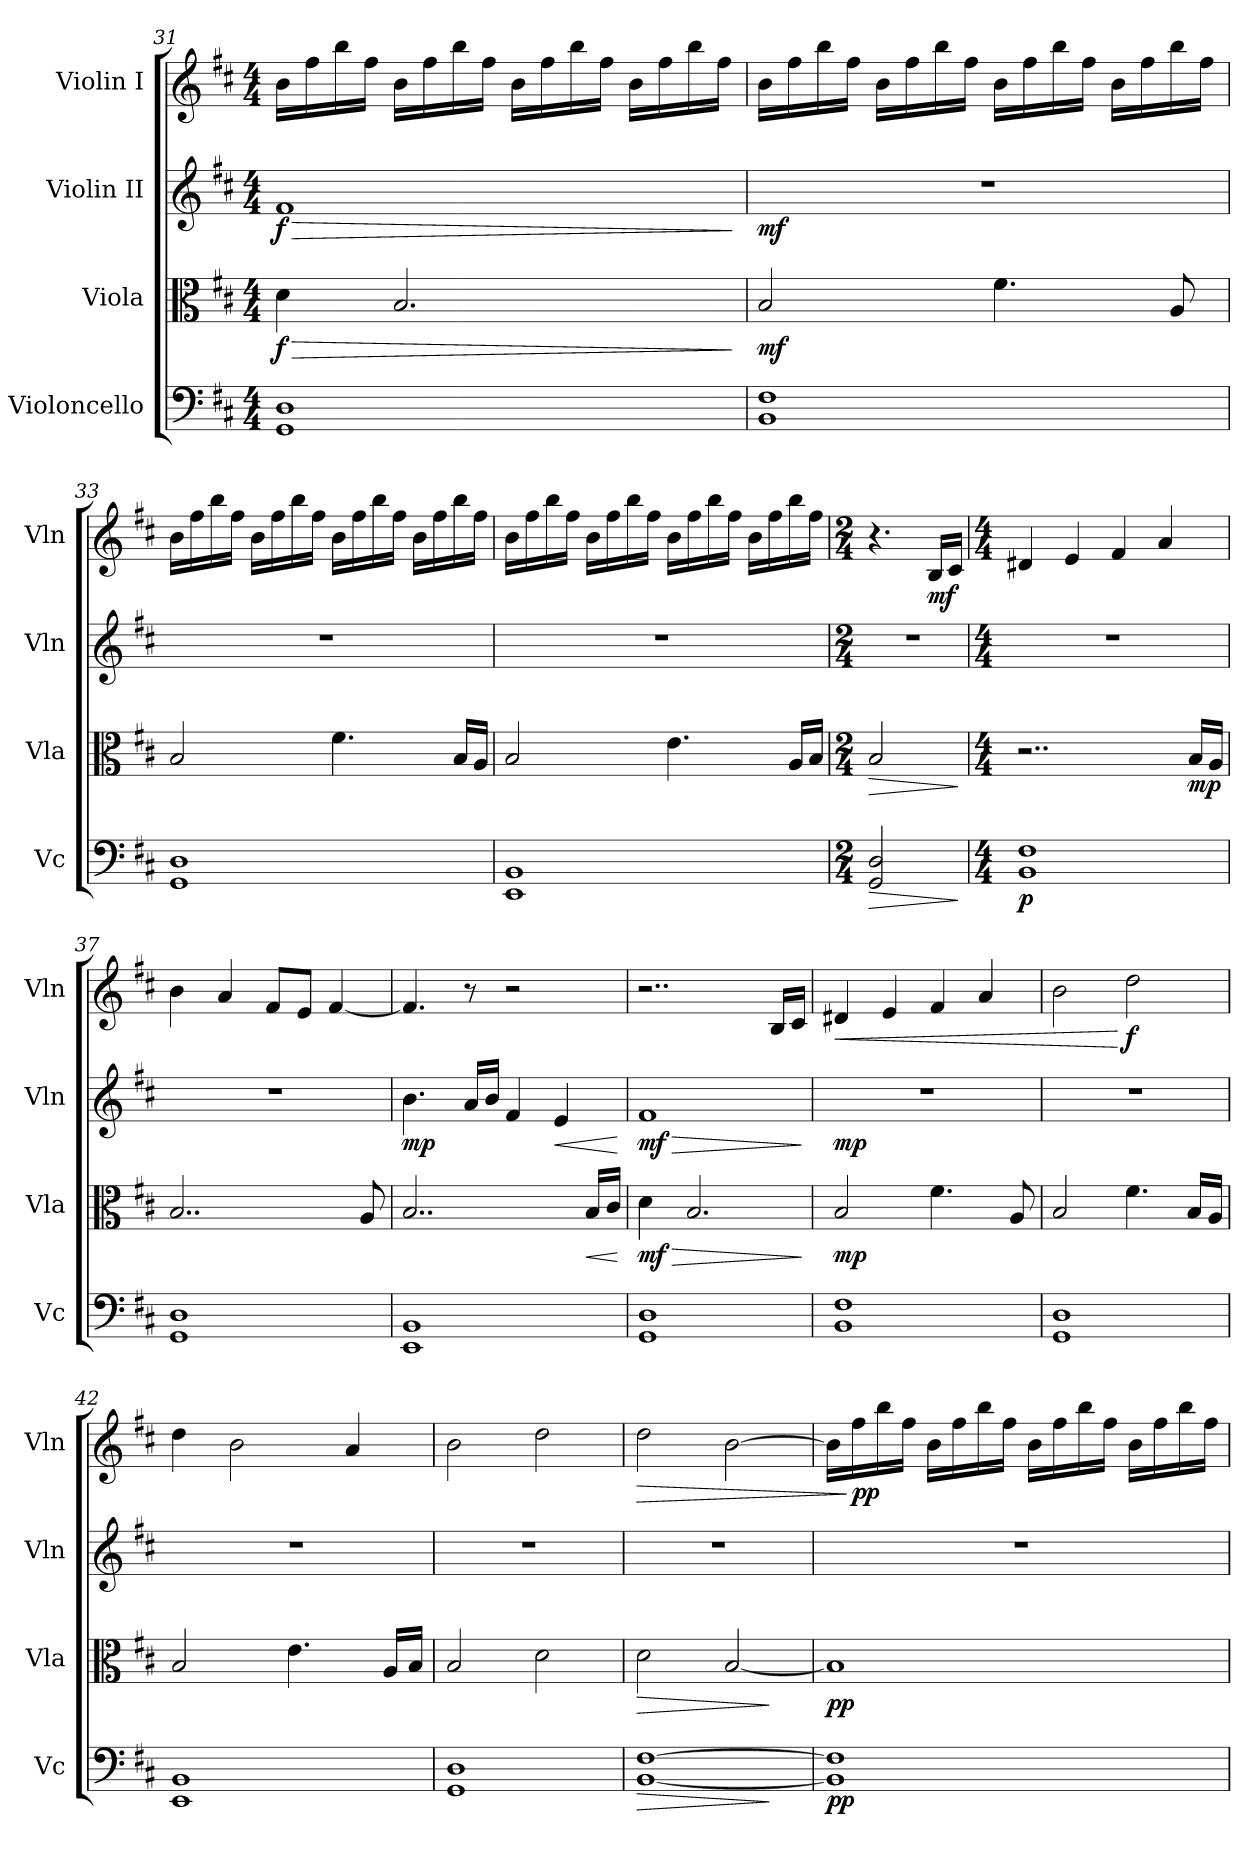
**kern	**dynam	**kern	**dynam	**kern	**dynam	**kern	**dynam
*part4	*part4	*part3	*part3	*part2	*part2	*part1	*part1
*staff4	*staff4	*staff3	*staff3	*staff2	*staff2	*staff1	*staff1
*I"Violoncello	*	*I"Viola	*	*I"Violin II	*	*I"Violin I	*
*I'Vc	*	*I'Vla	*	*I'Vln	*	*I'Vln	*
*clefF4	*	*clefC3	*	*clefG2	*	*clefG2	*
*k[f#c#]	*	*k[f#c#]	*	*k[f#c#]	*	*k[f#c#]	*
*M4/4	*	*M4/4	*	*M4/4	*	*M4/4	*
=31	=31	=31	=31	=31	=31	=31	=31
!	!	!	!LO:HP:b	!	!LO:HP:b	!	!
!	!	!	!LO:DY:n=1:b	!	!LO:DY:n=1:b	!	!
1GG 1D	.	4d\	> f	1f#	> f	16b\LL	.
.	.	.	.	.	.	16ff#\	.
.	.	.	.	.	.	16bb\	.
.	.	.	.	.	.	16ff#\JJ	.
.	.	2.B/	.	.	.	16b\LL	.
.	.	.	.	.	.	16ff#\	.
.	.	.	.	.	.	16bb\	.
.	.	.	.	.	.	16ff#\JJ	.
.	.	.	.	.	.	16b\LL	.
.	.	.	.	.	.	16ff#\	.
.	.	.	.	.	.	16bb\	.
.	.	.	.	.	.	16ff#\JJ	.
.	.	.	.	.	.	16b\LL	.
.	.	.	.	.	.	16ff#\	.
.	.	.	.	.	.	16bb\	.
.	.	.	.	.	.	16ff#\JJ	.
.	.	.	]	.	]	.	.
!!LO:PB:g=z
=32	=32	=32	=32	=32	=32	=32	=32
!	!	!	!LO:DY:b	!	!LO:DY:b	!	!
1BB 1F#	.	2B/	mf	1r	mf	16b\LL	.
.	.	.	.	.	.	16ff#\	.
.	.	.	.	.	.	16bb\	.
.	.	.	.	.	.	16ff#\JJ	.
.	.	.	.	.	.	16b\LL	.
.	.	.	.	.	.	16ff#\	.
.	.	.	.	.	.	16bb\	.
.	.	.	.	.	.	16ff#\JJ	.
.	.	4.f#\	.	.	.	16b\LL	.
.	.	.	.	.	.	16ff#\	.
.	.	.	.	.	.	16bb\	.
.	.	.	.	.	.	16ff#\JJ	.
.	.	.	.	.	.	16b\LL	.
.	.	.	.	.	.	16ff#\	.
.	.	8A/	.	.	.	16bb\	.
.	.	.	.	.	.	16ff#\JJ	.
=33	=33	=33	=33	=33	=33	=33	=33
1GG 1D	.	2B/	.	1r	.	16b\LL	.
.	.	.	.	.	.	16ff#\	.
.	.	.	.	.	.	16bb\	.
.	.	.	.	.	.	16ff#\JJ	.
.	.	.	.	.	.	16b\LL	.
.	.	.	.	.	.	16ff#\	.
.	.	.	.	.	.	16bb\	.
.	.	.	.	.	.	16ff#\JJ	.
.	.	4.f#\	.	.	.	16b\LL	.
.	.	.	.	.	.	16ff#\	.
.	.	.	.	.	.	16bb\	.
.	.	.	.	.	.	16ff#\JJ	.
.	.	.	.	.	.	16b\LL	.
.	.	.	.	.	.	16ff#\	.
.	.	16B/LL	.	.	.	16bb\	.
.	.	16A/JJ	.	.	.	16ff#\JJ	.
!!LO:LB:g=z
=34	=34	=34	=34	=34	=34	=34	=34
1EE 1BB	.	2B/	.	1r	.	16b\LL	.
.	.	.	.	.	.	16ff#\	.
.	.	.	.	.	.	16bb\	.
.	.	.	.	.	.	16ff#\JJ	.
.	.	.	.	.	.	16b\LL	.
.	.	.	.	.	.	16ff#\	.
.	.	.	.	.	.	16bb\	.
.	.	.	.	.	.	16ff#\JJ	.
.	.	4.e\	.	.	.	16b\LL	.
.	.	.	.	.	.	16ff#\	.
.	.	.	.	.	.	16bb\	.
.	.	.	.	.	.	16ff#\JJ	.
.	.	.	.	.	.	16b\LL	.
.	.	.	.	.	.	16ff#\	.
.	.	16A/LL	.	.	.	16bb\	.
.	.	16B/JJ	.	.	.	16ff#\JJ	.
=35	=35	=35	=35	=35	=35	=35	=35
*M2/4	*	*M2/4	*	*M2/4	*	*M2/4	*
!	!LO:HP:b	!	!LO:HP:b	!	!	!	!
2GG/ 2D/	>	2B/	>	2r	.	4.r	.
!	!	!	!	!	!	!	!LO:DY:b
.	.	.	.	.	.	16B/LL	mf
.	.	.	.	.	.	16c#/JJ	.
.	]	.	]	.	.	.	.
=36	=36	=36	=36	=36	=36	=36	=36
*M4/4	*	*M4/4	*	*M4/4	*	*M4/4	*
!	!LO:DY:b	!	!	!	!	!	!
1BB 1F#	p	2..r	.	1r	.	4d#X/	.
.	.	.	.	.	.	4e/	.
.	.	.	.	.	.	4f#/	.
.	.	.	.	.	.	4a/	.
!	!	!	!LO:DY:b	!	!	!	!
.	.	16B/LL	mp	.	.	.	.
.	.	16A/JJ	.	.	.	.	.
=37	=37	=37	=37	=37	=37	=37	=37
1GG 1D	.	2..B/	.	1r	.	4b\	.
.	.	.	.	.	.	4a/	.
.	.	.	.	.	.	8f#/L	.
.	.	.	.	.	.	8e/J	.
.	.	.	.	.	.	[4f#/	.
.	.	8A/	.	.	.	.	.
=38	=38	=38	=38	=38	=38	=38	=38
!	!	!	!	!	!LO:DY:b	!	!
1EE 1BB	.	2..B/	.	4.b\	mp	4.f#/]	.
.	.	.	.	16a/LL	.	8r	.
.	.	.	.	16b/JJ	.	.	.
.	.	.	.	4f#/	.	2r	.
!	!	!	!	!	!LO:HP:b	!	!
.	.	.	.	4e/	<	.	.
!	!	!	!LO:HP:b	!	!	!	!
.	.	16B/LL	<	.	.	.	.
.	.	16c#/JJ	.	.	.	.	.
.	.	.	[	.	[	.	.
!!LO:LB:g=z
=39	=39	=39	=39	=39	=39	=39	=39
!	!	!	!LO:HP:b	!	!LO:HP:b	!	!
!	!	!	!LO:DY:n=1:b	!	!LO:DY:n=1:b	!	!
1GG 1D	.	4d\	> mf	1f#	> mf	2..r	.
.	.	2.B/	.	.	.	.	.
.	.	.	.	.	.	16B/LL	.
.	.	.	.	.	.	16c#/JJ	.
.	.	.	]	.	]	.	.
=40	=40	=40	=40	=40	=40	=40	=40
!	!	!	!LO:DY:b	!	!LO:DY:b	!	!LO:HP:b
1BB 1F#	.	2B/	mp	1r	mp	4d#X/	<
.	.	.	.	.	.	4e/	.
.	.	4.f#\	.	.	.	4f#/	.
.	.	.	.	.	.	4a/	.
.	.	8A/	.	.	.	.	.
=41	=41	=41	=41	=41	=41	=41	=41
1GG 1D	.	2B/	.	1r	.	2b\	.
!	!	!	!	!	!	!	!LO:DY:n=1:b
.	.	4.f#\	.	.	.	2dd\	[ f
.	.	16B/LL	.	.	.	.	.
.	.	16A/JJ	.	.	.	.	.
=42	=42	=42	=42	=42	=42	=42	=42
1EE 1BB	.	2B/	.	1r	.	4dd\	.
.	.	.	.	.	.	2b\	.
.	.	4.e\	.	.	.	.	.
.	.	.	.	.	.	4a/	.
.	.	16A/LL	.	.	.	.	.
.	.	16B/JJ	.	.	.	.	.
=43	=43	=43	=43	=43	=43	=43	=43
1GG 1D	.	2B/	.	1r	.	2b\	.
.	.	2d\	.	.	.	2dd\	.
=44	=44	=44	=44	=44	=44	=44	=44
!	!LO:HP:b	!	!LO:HP:b	!	!	!	!LO:HP:b
[1BB [1F#	>	2d\	>	1r	.	2dd\	>
.	.	[2B/	.	.	.	[2b\	.
.	]	.	]	.	.	.	.
=45	=45	=45	=45	=45	=45	=45	=45
!	!LO:DY:b	!	!LO:DY:b	!	!	!	!
1BB] 1F#]	pp	1B]	pp	1r	.	16b\LL]	.
!	!	!	!	!	!	!	!LO:DY:n=1:b
.	.	.	.	.	.	16ff#\	] pp
.	.	.	.	.	.	16bb\	.
.	.	.	.	.	.	16ff#\JJ	.
.	.	.	.	.	.	16b\LL	.
.	.	.	.	.	.	16ff#\	.
.	.	.	.	.	.	16bb\	.
.	.	.	.	.	.	16ff#\JJ	.
.	.	.	.	.	.	16b\LL	.
.	.	.	.	.	.	16ff#\	.
.	.	.	.	.	.	16bb\	.
.	.	.	.	.	.	16ff#\JJ	.
.	.	.	.	.	.	16b\LL	.
.	.	.	.	.	.	16ff#\	.
.	.	.	.	.	.	16bb\	.
.	.	.	.	.	.	16ff#\JJ	.
=	=	=	=	=	=	=	=
*-	*-	*-	*-	*-	*-	*-	*-
